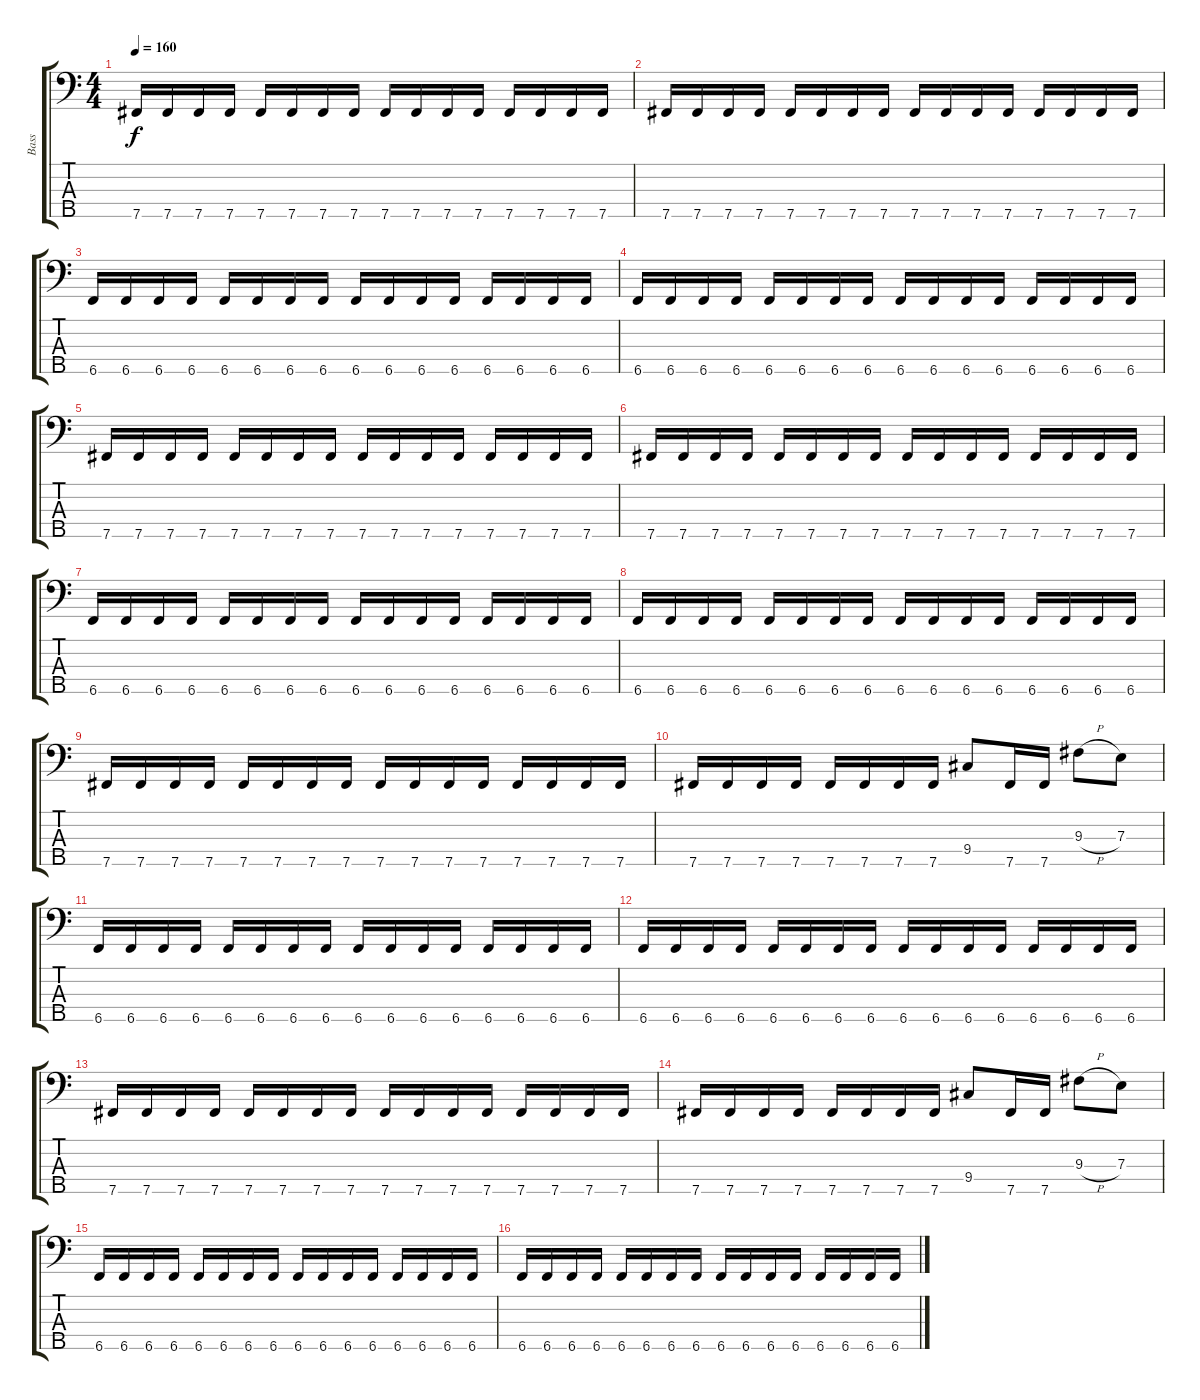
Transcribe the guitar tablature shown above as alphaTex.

\track ("Bass" "Bass") {instrument electricbasspick}
\staff {score tabs}
\tuning (G2 D2 A1 E1 B0) {hide}
\ts (4 4)
\section ("" "")
\tempo 160
\clef f4
\ks c
7.5.16{dy f} 7.5.16 7.5.16 7.5.16 7.5.16 7.5.16 7.5.16 7.5.16 7.5.16 7.5.16 7.5.16 7.5.16 7.5.16 7.5.16 7.5.16 7.5.16 |
7.5.16 7.5.16 7.5.16 7.5.16 7.5.16 7.5.16 7.5.16 7.5.16 7.5.16 7.5.16 7.5.16 7.5.16 7.5.16 7.5.16 7.5.16 7.5.16 |
6.5.16 6.5.16 6.5.16 6.5.16 6.5.16 6.5.16 6.5.16 6.5.16 6.5.16 6.5.16 6.5.16 6.5.16 6.5.16 6.5.16 6.5.16 6.5.16 |
6.5.16 6.5.16 6.5.16 6.5.16 6.5.16 6.5.16 6.5.16 6.5.16 6.5.16 6.5.16 6.5.16 6.5.16 6.5.16 6.5.16 6.5.16 6.5.16 |
7.5.16 7.5.16 7.5.16 7.5.16 7.5.16 7.5.16 7.5.16 7.5.16 7.5.16 7.5.16 7.5.16 7.5.16 7.5.16 7.5.16 7.5.16 7.5.16 |
7.5.16 7.5.16 7.5.16 7.5.16 7.5.16 7.5.16 7.5.16 7.5.16 7.5.16 7.5.16 7.5.16 7.5.16 7.5.16 7.5.16 7.5.16 7.5.16 |
6.5.16 6.5.16 6.5.16 6.5.16 6.5.16 6.5.16 6.5.16 6.5.16 6.5.16 6.5.16 6.5.16 6.5.16 6.5.16 6.5.16 6.5.16 6.5.16 |
6.5.16 6.5.16 6.5.16 6.5.16 6.5.16 6.5.16 6.5.16 6.5.16 6.5.16 6.5.16 6.5.16 6.5.16 6.5.16 6.5.16 6.5.16 6.5.16 |
7.5.16 7.5.16 7.5.16 7.5.16 7.5.16 7.5.16 7.5.16 7.5.16 7.5.16 7.5.16 7.5.16 7.5.16 7.5.16 7.5.16 7.5.16 7.5.16 |
7.5.16 7.5.16 7.5.16 7.5.16 7.5.16 7.5.16 7.5.16 7.5.16 9.4.8 7.5.16 7.5.16 9.3{h}.8 7.3.8 |
6.5.16 6.5.16 6.5.16 6.5.16 6.5.16 6.5.16 6.5.16 6.5.16 6.5.16 6.5.16 6.5.16 6.5.16 6.5.16 6.5.16 6.5.16 6.5.16 |
6.5.16 6.5.16 6.5.16 6.5.16 6.5.16 6.5.16 6.5.16 6.5.16 6.5.16 6.5.16 6.5.16 6.5.16 6.5.16 6.5.16 6.5.16 6.5.16 |
7.5.16 7.5.16 7.5.16 7.5.16 7.5.16 7.5.16 7.5.16 7.5.16 7.5.16 7.5.16 7.5.16 7.5.16 7.5.16 7.5.16 7.5.16 7.5.16 |
7.5.16 7.5.16 7.5.16 7.5.16 7.5.16 7.5.16 7.5.16 7.5.16 9.4.8 7.5.16 7.5.16 9.3{h}.8 7.3.8 |
6.5.16 6.5.16 6.5.16 6.5.16 6.5.16 6.5.16 6.5.16 6.5.16 6.5.16 6.5.16 6.5.16 6.5.16 6.5.16 6.5.16 6.5.16 6.5.16 |
6.5.16 6.5.16 6.5.16 6.5.16 6.5.16 6.5.16 6.5.16 6.5.16 6.5.16 6.5.16 6.5.16 6.5.16 6.5.16 6.5.16 6.5.16 6.5.16
